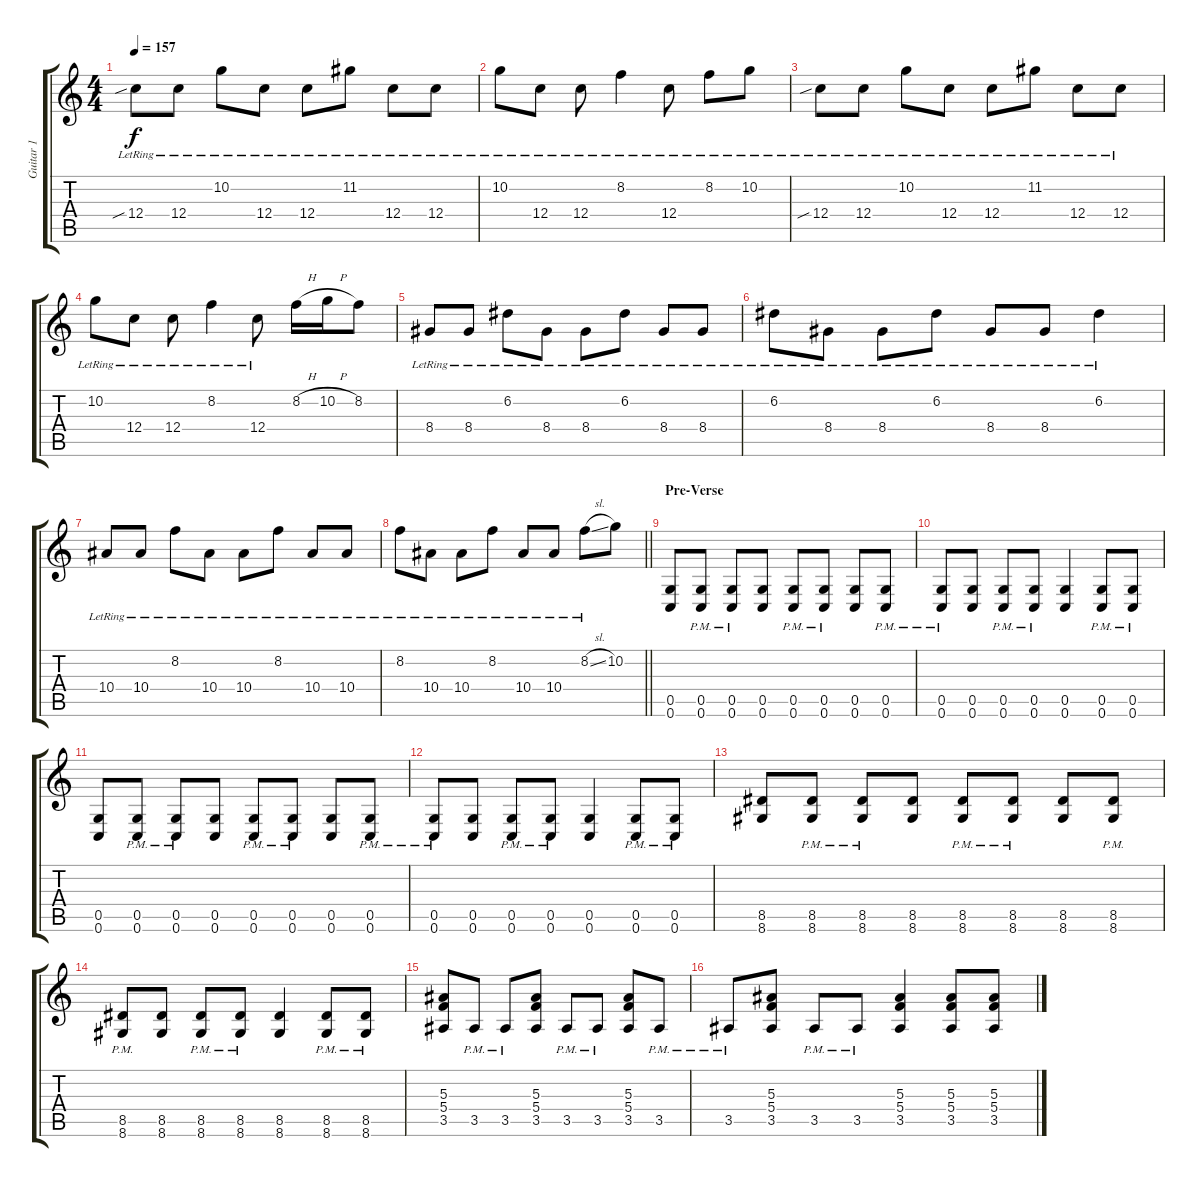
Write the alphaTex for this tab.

\track ("Guitar 1" "Guitar 1") {instrument distortionguitar}
\staff {score tabs}
\tuning (D4 A3 F3 C3 G2 C2) {hide}
\ts (4 4)
\tempo 157
\clef g2
\ks c
12.4{sib lr}.8{dy f} 12.4{lr}.8 10.2{lr}.8 12.4{lr}.8 12.4{lr}.8 11.2{lr}.8 12.4{lr}.8 12.4{lr}.8 |
10.2{lr}.8 12.4{lr}.8 12.4{lr}.8 8.2{lr}.4 12.4{lr}.8 8.2{lr}.8 10.2{lr}.8 |
12.4{sib lr}.8 12.4{lr}.8 10.2{lr}.8 12.4{lr}.8 12.4{lr}.8 11.2{lr}.8 12.4{lr}.8 12.4{lr}.8 |
10.2{lr}.8 12.4{lr}.8 12.4{lr}.8 8.2{lr}.4 12.4{lr}.8 8.2{h}.16 10.2{h}.16 8.2.8 |
8.4{lr}.8 8.4{lr}.8 6.2{lr}.8 8.4{lr}.8 8.4{lr}.8 6.2{lr}.8 8.4{lr}.8 8.4{lr}.8 |
6.2{lr}.8 8.4{lr}.8 8.4{lr}.8 6.2{lr}.8 8.4{lr}.8 8.4{lr}.8 6.2{lr}.4 |
10.4{lr}.8 10.4{lr}.8 8.2{lr}.8 10.4{lr}.8 10.4{lr}.8 8.2{lr}.8 10.4{lr}.8 10.4{lr}.8 |
\barLineRight lightlight
8.2{lr}.8 10.4{lr}.8 10.4{lr}.8 8.2{lr}.8 10.4{lr}.8 10.4{lr}.8 8.2{sl lr}.8 10.2.8 |
\section ("" "Pre-Verse")
(0.5 0.6).8 (0.5{pm} 0.6{pm}).8 (0.5{pm} 0.6{pm}).8 (0.5 0.6).8 (0.5{pm} 0.6{pm}).8 (0.5{pm} 0.6{pm}).8 (0.5 0.6).8 (0.5{pm} 0.6{pm}).8 |
(0.5{pm} 0.6{pm}).8 (0.5 0.6).8 (0.5{pm} 0.6{pm}).8 (0.5{pm} 0.6{pm}).8 (0.5 0.6).4 (0.5{pm} 0.6{pm}).8 (0.5{pm} 0.6{pm}).8 |
(0.5 0.6).8 (0.5{pm} 0.6{pm}).8 (0.5{pm} 0.6{pm}).8 (0.5 0.6).8 (0.5{pm} 0.6{pm}).8 (0.5{pm} 0.6{pm}).8 (0.5 0.6).8 (0.5{pm} 0.6{pm}).8 |
(0.5{pm} 0.6{pm}).8 (0.5 0.6).8 (0.5{pm} 0.6{pm}).8 (0.5{pm} 0.6{pm}).8 (0.5 0.6).4 (0.5{pm} 0.6{pm}).8 (0.5{pm} 0.6{pm}).8 |
(8.5 8.6).8 (8.5{pm} 8.6{pm}).8 (8.5{pm} 8.6{pm}).8 (8.5 8.6).8 (8.5{pm} 8.6{pm}).8 (8.5{pm} 8.6{pm}).8 (8.5 8.6).8 (8.5{pm} 8.6{pm}).8 |
(8.5{pm} 8.6{pm}).8 (8.5 8.6).8 (8.5{pm} 8.6{pm}).8 (8.5{pm} 8.6{pm}).8 (8.5 8.6).4 (8.5{pm} 8.6{pm}).8 (8.5{pm} 8.6{pm}).8 |
(5.3 5.4 3.5).8 3.5{pm}.8 3.5{pm}.8 (5.3 5.4 3.5).8 3.5{pm}.8 3.5{pm}.8 (5.3 5.4 3.5).8 3.5{pm}.8 |
3.5{pm}.8 (5.3 5.4 3.5).8 3.5{pm}.8 3.5{pm}.8 (5.3 5.4 3.5).4 (5.3 5.4 3.5).8 (5.3 5.4 3.5).8
